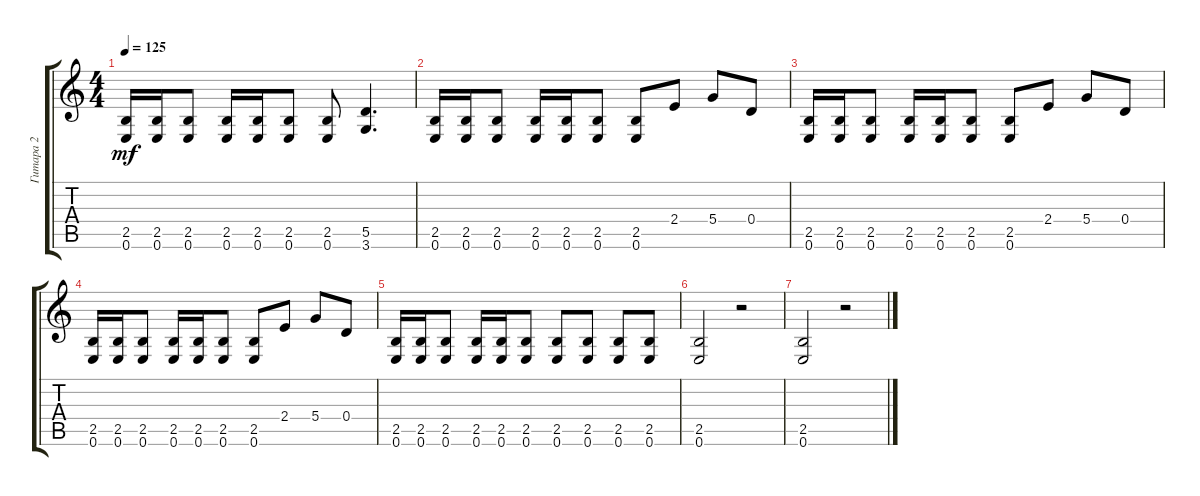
\track ("Гитара 2" "Гитара 2") {instrument distortionguitar}
\staff {score tabs}
\tuning (E4 B3 G3 D3 A2 E2) {hide}
\ts (4 4)
\tempo 125
\clef g2
\ks c
(2.5 0.6).16{dy mf} (2.5 0.6).16 (2.5 0.6).8 (2.5 0.6).16 (2.5 0.6).16 (2.5 0.6).8 (2.5 0.6).8 (5.5 3.6).4{d} |
(2.5 0.6).16 (2.5 0.6).16 (2.5 0.6).8 (2.5 0.6).16 (2.5 0.6).16 (2.5 0.6).8 (2.5 0.6).8 2.4.8 5.4.8 0.4.8 |
(2.5 0.6).16 (2.5 0.6).16 (2.5 0.6).8 (2.5 0.6).16 (2.5 0.6).16 (2.5 0.6).8 (2.5 0.6).8 2.4.8 5.4.8 0.4.8 |
(2.5 0.6).16 (2.5 0.6).16 (2.5 0.6).8 (2.5 0.6).16 (2.5 0.6).16 (2.5 0.6).8 (2.5 0.6).8 2.4.8 5.4.8 0.4.8 |
(2.5 0.6).16 (2.5 0.6).16 (2.5 0.6).8 (2.5 0.6).16 (2.5 0.6).16 (2.5 0.6).8 (2.5 0.6).8 (2.5 0.6).8 (2.5 0.6).8 (2.5 0.6).8 |
(2.5 0.6).2 r.2 |
(2.5 0.6).2 r.2
